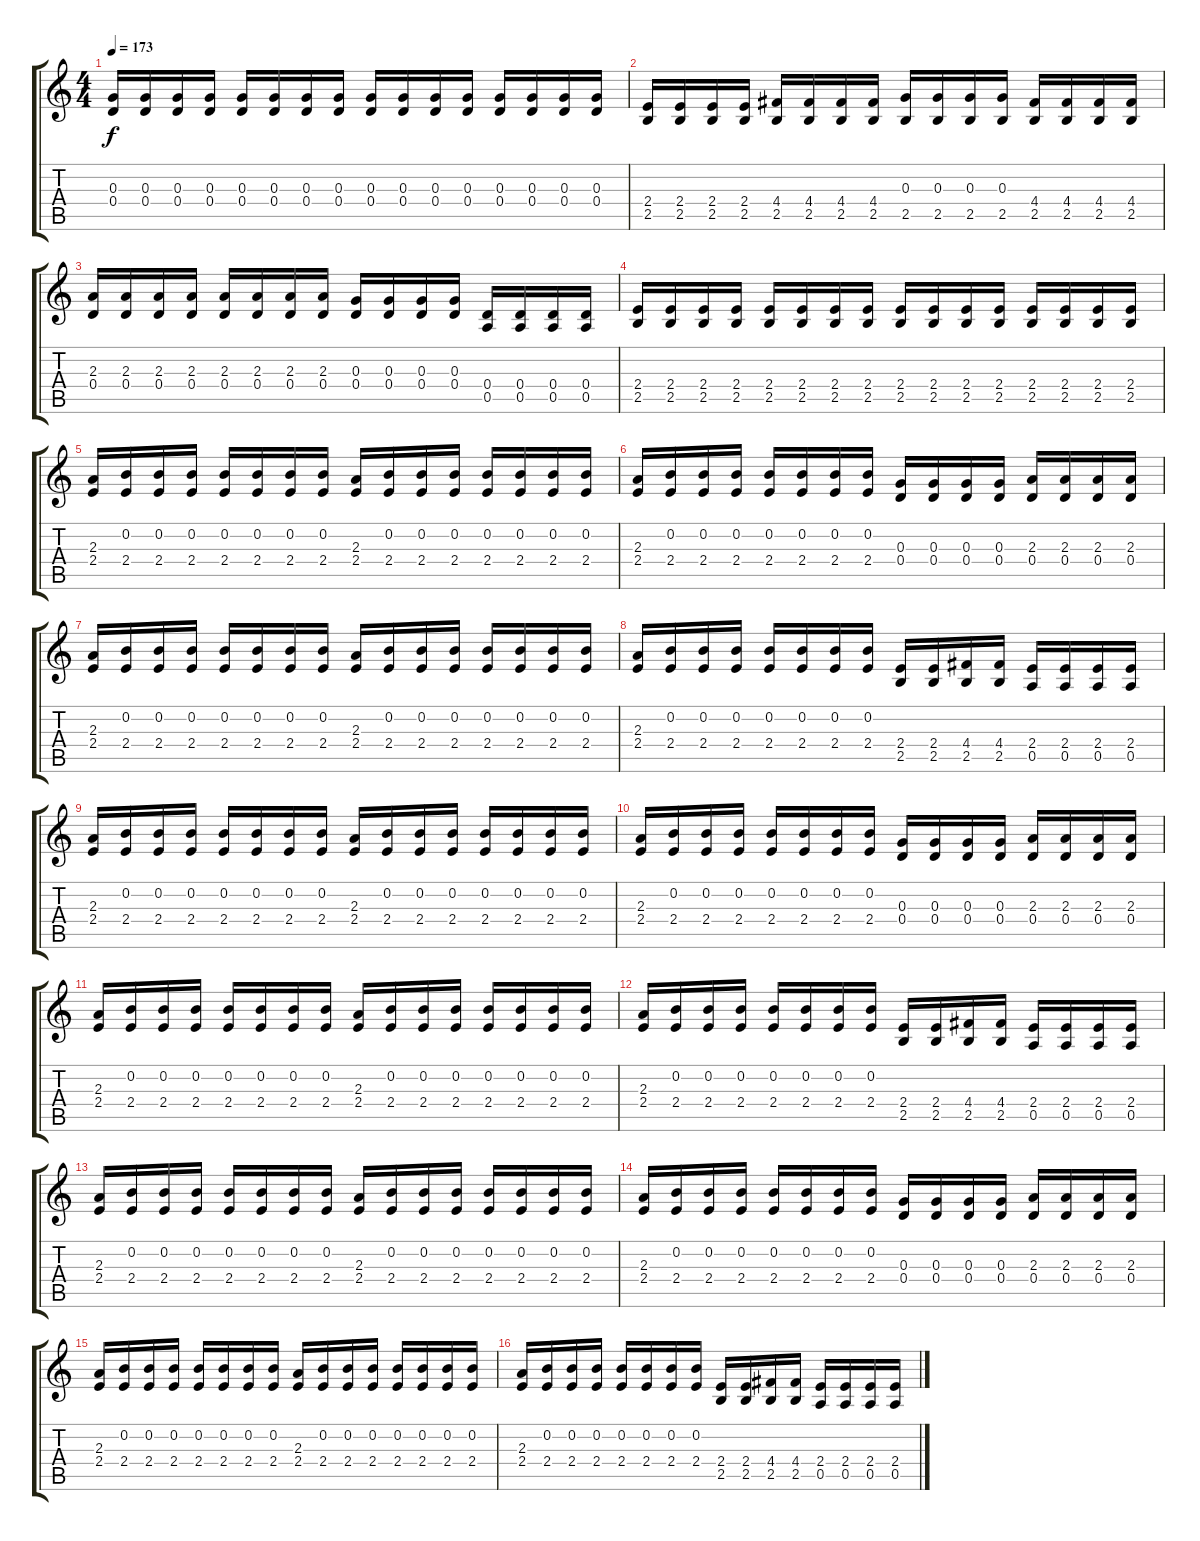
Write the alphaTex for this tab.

\track "" {instrument distortionguitar}
\staff {score tabs}
\tuning (E4 B3 G3 D3 A2 E2) {hide}
\ts (4 4)
\tempo 173
\clef g2
\ks c
(0.3 0.4).16{dy f} (0.3 0.4).16 (0.3 0.4).16 (0.3 0.4).16 (0.3 0.4).16 (0.3 0.4).16 (0.3 0.4).16 (0.3 0.4).16 (0.3 0.4).16 (0.3 0.4).16 (0.3 0.4).16 (0.3 0.4).16 (0.3 0.4).16 (0.3 0.4).16 (0.3 0.4).16 (0.3 0.4).16 |
(2.4 2.5).16 (2.4 2.5).16 (2.4 2.5).16 (2.4 2.5).16 (4.4 2.5).16 (4.4 2.5).16 (4.4 2.5).16 (4.4 2.5).16 (0.3 2.5).16 (0.3 2.5).16 (0.3 2.5).16 (0.3 2.5).16 (4.4 2.5).16 (4.4 2.5).16 (4.4 2.5).16 (4.4 2.5).16 |
(2.3 0.4).16 (2.3 0.4).16 (2.3 0.4).16 (2.3 0.4).16 (2.3 0.4).16 (2.3 0.4).16 (2.3 0.4).16 (2.3 0.4).16 (0.3 0.4).16 (0.3 0.4).16 (0.3 0.4).16 (0.3 0.4).16 (0.4 0.5).16 (0.4 0.5).16 (0.4 0.5).16 (0.4 0.5).16 |
(2.4 2.5).16 (2.4 2.5).16 (2.4 2.5).16 (2.4 2.5).16 (2.4 2.5).16 (2.4 2.5).16 (2.4 2.5).16 (2.4 2.5).16 (2.4 2.5).16 (2.4 2.5).16 (2.4 2.5).16 (2.4 2.5).16 (2.4 2.5).16 (2.4 2.5).16 (2.4 2.5).16 (2.4 2.5).16 |
(2.3 2.4).16 (0.2 2.4).16 (0.2 2.4).16 (0.2 2.4).16 (0.2 2.4).16 (0.2 2.4).16 (0.2 2.4).16 (0.2 2.4).16 (2.3 2.4).16 (0.2 2.4).16 (0.2 2.4).16 (0.2 2.4).16 (0.2 2.4).16 (0.2 2.4).16 (0.2 2.4).16 (0.2 2.4).16 |
(2.3 2.4).16 (0.2 2.4).16 (0.2 2.4).16 (0.2 2.4).16 (0.2 2.4).16 (0.2 2.4).16 (0.2 2.4).16 (0.2 2.4).16 (0.3 0.4).16 (0.3 0.4).16 (0.3 0.4).16 (0.3 0.4).16 (2.3 0.4).16 (2.3 0.4).16 (2.3 0.4).16 (2.3 0.4).16 |
(2.3 2.4).16 (0.2 2.4).16 (0.2 2.4).16 (0.2 2.4).16 (0.2 2.4).16 (0.2 2.4).16 (0.2 2.4).16 (0.2 2.4).16 (2.3 2.4).16 (0.2 2.4).16 (0.2 2.4).16 (0.2 2.4).16 (0.2 2.4).16 (0.2 2.4).16 (0.2 2.4).16 (0.2 2.4).16 |
(2.3 2.4).16 (0.2 2.4).16 (0.2 2.4).16 (0.2 2.4).16 (0.2 2.4).16 (0.2 2.4).16 (0.2 2.4).16 (0.2 2.4).16 (2.4 2.5).16 (2.4 2.5).16 (4.4 2.5).16 (4.4 2.5).16 (2.4 0.5).16 (2.4 0.5).16 (2.4 0.5).16 (2.4 0.5).16 |
(2.3 2.4).16 (0.2 2.4).16 (0.2 2.4).16 (0.2 2.4).16 (0.2 2.4).16 (0.2 2.4).16 (0.2 2.4).16 (0.2 2.4).16 (2.3 2.4).16 (0.2 2.4).16 (0.2 2.4).16 (0.2 2.4).16 (0.2 2.4).16 (0.2 2.4).16 (0.2 2.4).16 (0.2 2.4).16 |
(2.3 2.4).16 (0.2 2.4).16 (0.2 2.4).16 (0.2 2.4).16 (0.2 2.4).16 (0.2 2.4).16 (0.2 2.4).16 (0.2 2.4).16 (0.3 0.4).16 (0.3 0.4).16 (0.3 0.4).16 (0.3 0.4).16 (2.3 0.4).16 (2.3 0.4).16 (2.3 0.4).16 (2.3 0.4).16 |
(2.3 2.4).16 (0.2 2.4).16 (0.2 2.4).16 (0.2 2.4).16 (0.2 2.4).16 (0.2 2.4).16 (0.2 2.4).16 (0.2 2.4).16 (2.3 2.4).16 (0.2 2.4).16 (0.2 2.4).16 (0.2 2.4).16 (0.2 2.4).16 (0.2 2.4).16 (0.2 2.4).16 (0.2 2.4).16 |
(2.3 2.4).16 (0.2 2.4).16 (0.2 2.4).16 (0.2 2.4).16 (0.2 2.4).16 (0.2 2.4).16 (0.2 2.4).16 (0.2 2.4).16 (2.4 2.5).16 (2.4 2.5).16 (4.4 2.5).16 (4.4 2.5).16 (2.4 0.5).16 (2.4 0.5).16 (2.4 0.5).16 (2.4 0.5).16 |
(2.3 2.4).16 (0.2 2.4).16 (0.2 2.4).16 (0.2 2.4).16 (0.2 2.4).16 (0.2 2.4).16 (0.2 2.4).16 (0.2 2.4).16 (2.3 2.4).16 (0.2 2.4).16 (0.2 2.4).16 (0.2 2.4).16 (0.2 2.4).16 (0.2 2.4).16 (0.2 2.4).16 (0.2 2.4).16 |
(2.3 2.4).16 (0.2 2.4).16 (0.2 2.4).16 (0.2 2.4).16 (0.2 2.4).16 (0.2 2.4).16 (0.2 2.4).16 (0.2 2.4).16 (0.3 0.4).16 (0.3 0.4).16 (0.3 0.4).16 (0.3 0.4).16 (2.3 0.4).16 (2.3 0.4).16 (2.3 0.4).16 (2.3 0.4).16 |
(2.3 2.4).16 (0.2 2.4).16 (0.2 2.4).16 (0.2 2.4).16 (0.2 2.4).16 (0.2 2.4).16 (0.2 2.4).16 (0.2 2.4).16 (2.3 2.4).16 (0.2 2.4).16 (0.2 2.4).16 (0.2 2.4).16 (0.2 2.4).16 (0.2 2.4).16 (0.2 2.4).16 (0.2 2.4).16 |
(2.3 2.4).16 (0.2 2.4).16 (0.2 2.4).16 (0.2 2.4).16 (0.2 2.4).16 (0.2 2.4).16 (0.2 2.4).16 (0.2 2.4).16 (2.4 2.5).16 (2.4 2.5).16 (4.4 2.5).16 (4.4 2.5).16 (2.4 0.5).16 (2.4 0.5).16 (2.4 0.5).16 (2.4 0.5).16
